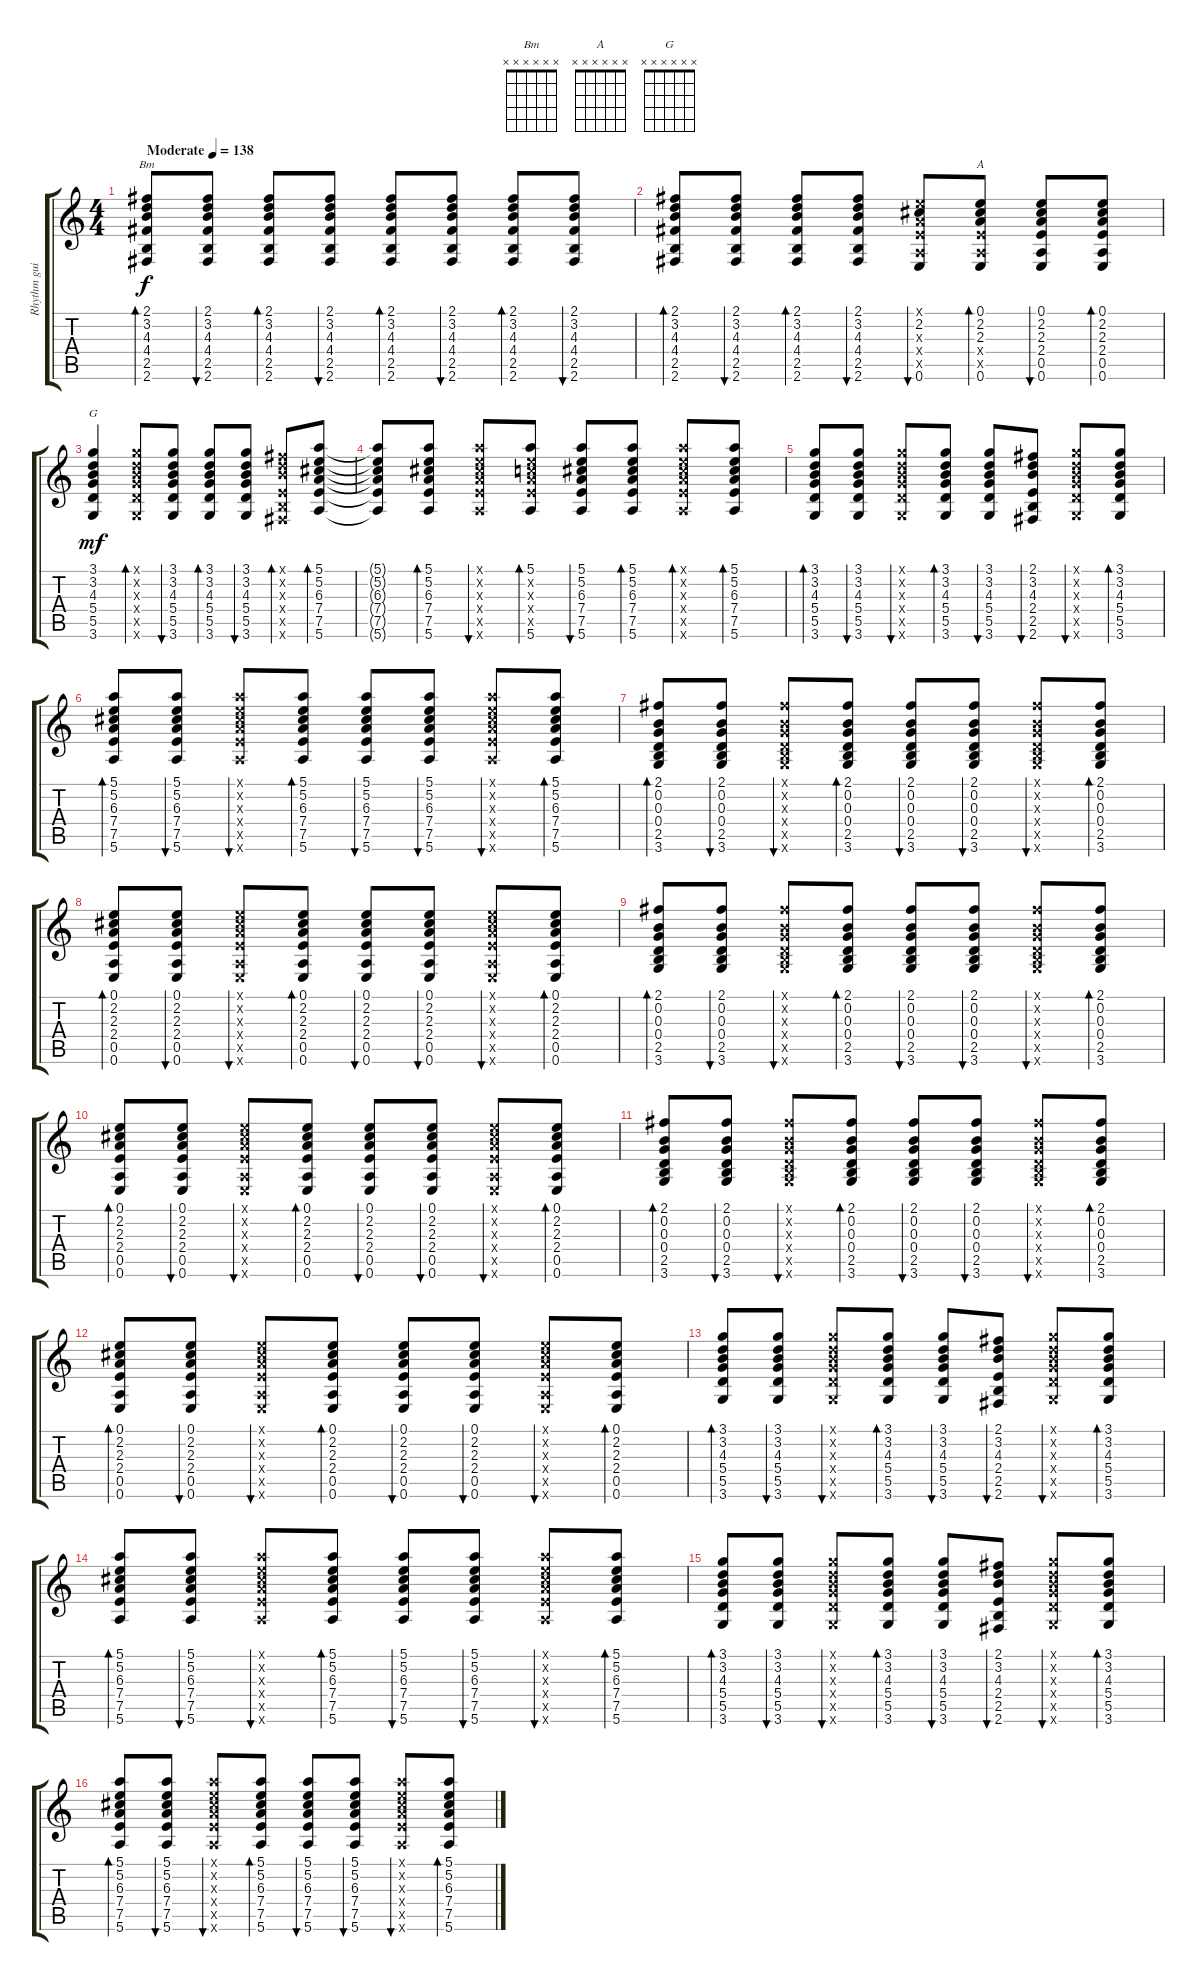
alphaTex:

\track ("Rhythm guitar" "Rhythm gui") {instrument acousticguitarsteel}
\staff {score tabs}
\tuning (E4 B3 G3 D3 A2 E2) {hide}
\chord ("Bm" x x x x x x)
\chord ("A" x x x x x x)
\chord ("G" x x x x x x)
\ts (4 4)
\tempo (138 "Moderate")
\clef g2
\ks c
(2.1 3.2 4.3 4.4 2.5 2.6).8{bd 60 ch "Bm" dy f instrument acousticguitarsteel} (2.1 3.2 4.3 4.4 2.5 2.6).8{bu 60} (2.1 3.2 4.3 4.4 2.5 2.6).8{bd 60} (2.1 3.2 4.3 4.4 2.5 2.6).8{bu 60} (2.1 3.2 4.3 4.4 2.5 2.6).8{bd 60} (2.1 3.2 4.3 4.4 2.5 2.6).8{bu 60} (2.1 3.2 4.3 4.4 2.5 2.6).8{bd 60} (2.1 3.2 4.3 4.4 2.5 2.6).8{bu 60} |
(2.1 3.2 4.3 4.4 2.5 2.6).8{bd 60} (2.1 3.2 4.3 4.4 2.5 2.6).8{bu 60} (2.1 3.2 4.3 4.4 2.5 2.6).8{bd 60} (2.1 3.2 4.3 4.4 2.5 2.6).8{bu 60} (0.1{x} 2.2 2.3{x} 2.4{x} 0.5{x} 0.6).8{bu 60} (0.1 2.2 2.3 2.4{x} 0.5{x} 0.6).8{bd 60 ch "A"} (0.1 2.2 2.3 2.4 0.5 0.6).8{bu 60} (0.1 2.2 2.3 2.4 0.5 0.6).8{bd 60} |
(3.1 3.2 4.3 5.4 5.5 3.6).4{ch "G" dy mf} (3.1{x} 3.2{x} 4.3{x} 5.4{x} 5.5{x} 3.6{x}).8{bd 60} (3.1 3.2 4.3 5.4 5.5 3.6).8{bu 60} (3.1 3.2 4.3 5.4 5.5 3.6).8{bd 60} (3.1 3.2 4.3 5.4 5.5 3.6).8{bu 60} (2.1{x} 3.2{x} 4.3{x} 2.4{x} 2.5{x} 2.6{x}).8{bd 60} (5.1 5.2 6.3 7.4 7.5 5.6).8{bd 60} |
(5.1{t} 5.2{t} 6.3{t} 7.4{t} 7.5{t} 5.6{t}).8 (5.1 5.2 6.3 7.4 7.5 5.6).8{bd 60} (5.1{x} 5.2{x} 6.3{x} 7.4{x} 7.5{x} 5.6{x}).8{bu 60} (5.1 5.2{x} 5.3{x} 7.4{x} 7.5{x} 5.6).8{bd 60} (5.1 5.2 6.3 7.4 7.5 5.6).8{bu 60} (5.1 5.2 6.3 7.4 7.5 5.6).8{bd 60} (5.1{x} 5.2{x} 6.3{x} 7.4{x} 7.5{x} 5.6{x}).8{bd 60} (5.1 5.2 6.3 7.4 7.5 5.6).8{bd 60} |
(3.1 3.2 4.3 5.4 5.5 3.6).8{bd 60} (3.1 3.2 4.3 5.4 5.5 3.6).8{bu 60} (3.1{x} 3.2{x} 4.3{x} 5.4{x} 5.5{x} 3.6{x}).8{bu 60} (3.1 3.2 4.3 5.4 5.5 3.6).8{bd 60} (3.1 3.2 4.3 5.4 5.5 3.6).8{bu 60} (2.1 3.2 4.3 2.4 2.5 2.6).8{bu 60} (3.1{x} 3.2{x} 4.3{x} 5.4{x} 5.5{x} 3.6{x}).8{bu 60} (3.1 3.2 4.3 5.4 5.5 3.6).8{bd 60} |
(5.1 5.2 6.3 7.4 7.5 5.6).8{bd 60} (5.1 5.2 6.3 7.4 7.5 5.6).8{bu 60} (5.1{x} 5.2{x} 6.3{x} 7.4{x} 7.5{x} 5.6{x}).8{bu 60} (5.1 5.2 6.3 7.4 7.5 5.6).8{bd 60} (5.1 5.2 6.3 7.4 7.5 5.6).8{bu 60} (5.1 5.2 6.3 7.4 7.5 5.6).8{bu 60} (5.1{x} 5.2{x} 6.3{x} 7.4{x} 7.5{x} 5.6{x}).8{bu 60} (5.1 5.2 6.3 7.4 7.5 5.6).8{bd 60} |
(2.1 0.2 0.3 0.4 2.5 3.6).8{bd 60} (2.1 0.2 0.3 0.4 2.5 3.6).8{bu 60} (2.1{x} 0.2{x} 0.3{x} 0.4{x} 2.5{x} 3.6{x}).8{bu 60} (2.1 0.2 0.3 0.4 2.5 3.6).8{bd 60} (2.1 0.2 0.3 0.4 2.5 3.6).8{bu 60} (2.1 0.2 0.3 0.4 2.5 3.6).8{bu 60} (2.1{x} 0.2{x} 0.3{x} 0.4{x} 2.5{x} 3.6{x}).8{bu 60} (2.1 0.2 0.3 0.4 2.5 3.6).8{bd 60} |
(0.1 2.2 2.3 2.4 0.5 0.6).8{bd 60} (0.1 2.2 2.3 2.4 0.5 0.6).8{bu 60} (0.1{x} 2.2{x} 2.3{x} 2.4{x} 0.5{x} 0.6{x}).8{bu 60} (0.1 2.2 2.3 2.4 0.5 0.6).8{bd 60} (0.1 2.2 2.3 2.4 0.5 0.6).8{bu 60} (0.1 2.2 2.3 2.4 0.5 0.6).8{bu 60} (0.1{x} 2.2{x} 2.3{x} 2.4{x} 0.5{x} 0.6{x}).8{bu 60} (0.1 2.2 2.3 2.4 0.5 0.6).8{bd 60} |
(2.1 0.2 0.3 0.4 2.5 3.6).8{bd 60} (2.1 0.2 0.3 0.4 2.5 3.6).8{bu 60} (2.1{x} 0.2{x} 0.3{x} 0.4{x} 2.5{x} 3.6{x}).8{bu 60} (2.1 0.2 0.3 0.4 2.5 3.6).8{bd 60} (2.1 0.2 0.3 0.4 2.5 3.6).8{bu 60} (2.1 0.2 0.3 0.4 2.5 3.6).8{bu 60} (2.1{x} 0.2{x} 0.3{x} 0.4{x} 2.5{x} 3.6{x}).8{bu 60} (2.1 0.2 0.3 0.4 2.5 3.6).8{bd 60} |
(0.1 2.2 2.3 2.4 0.5 0.6).8{bd 60} (0.1 2.2 2.3 2.4 0.5 0.6).8{bu 60} (0.1{x} 2.2{x} 2.3{x} 2.4{x} 0.5{x} 0.6{x}).8{bu 60} (0.1 2.2 2.3 2.4 0.5 0.6).8{bd 60} (0.1 2.2 2.3 2.4 0.5 0.6).8{bu 60} (0.1 2.2 2.3 2.4 0.5 0.6).8{bu 60} (0.1{x} 2.2{x} 2.3{x} 2.4{x} 0.5{x} 0.6{x}).8{bu 60} (0.1 2.2 2.3 2.4 0.5 0.6).8{bd 60} |
(2.1 0.2 0.3 0.4 2.5 3.6).8{bd 60} (2.1 0.2 0.3 0.4 2.5 3.6).8{bu 60} (2.1{x} 0.2{x} 0.3{x} 0.4{x} 2.5{x} 3.6{x}).8{bu 60} (2.1 0.2 0.3 0.4 2.5 3.6).8{bd 60} (2.1 0.2 0.3 0.4 2.5 3.6).8{bu 60} (2.1 0.2 0.3 0.4 2.5 3.6).8{bu 60} (2.1{x} 0.2{x} 0.3{x} 0.4{x} 2.5{x} 3.6{x}).8{bu 60} (2.1 0.2 0.3 0.4 2.5 3.6).8{bd 60} |
(0.1 2.2 2.3 2.4 0.5 0.6).8{bd 60} (0.1 2.2 2.3 2.4 0.5 0.6).8{bu 60} (0.1{x} 2.2{x} 2.3{x} 2.4{x} 0.5{x} 0.6{x}).8{bu 60} (0.1 2.2 2.3 2.4 0.5 0.6).8{bd 60} (0.1 2.2 2.3 2.4 0.5 0.6).8{bu 60} (0.1 2.2 2.3 2.4 0.5 0.6).8{bu 60} (0.1{x} 2.2{x} 2.3{x} 2.4{x} 0.5{x} 0.6{x}).8{bu 60} (0.1 2.2 2.3 2.4 0.5 0.6).8{bd 60} |
(3.1 3.2 4.3 5.4 5.5 3.6).8{bd 60} (3.1 3.2 4.3 5.4 5.5 3.6).8{bu 60} (3.1{x} 3.2{x} 4.3{x} 5.4{x} 5.5{x} 3.6{x}).8{bu 60} (3.1 3.2 4.3 5.4 5.5 3.6).8{bd 60} (3.1 3.2 4.3 5.4 5.5 3.6).8{bu 60} (2.1 3.2 4.3 2.4 2.5 2.6).8{bu 60} (3.1{x} 3.2{x} 4.3{x} 5.4{x} 5.5{x} 3.6{x}).8{bu 60} (3.1 3.2 4.3 5.4 5.5 3.6).8{bd 60} |
(5.1 5.2 6.3 7.4 7.5 5.6).8{bd 60} (5.1 5.2 6.3 7.4 7.5 5.6).8{bu 60} (5.1{x} 5.2{x} 6.3{x} 7.4{x} 7.5{x} 5.6{x}).8{bu 60} (5.1 5.2 6.3 7.4 7.5 5.6).8{bd 60} (5.1 5.2 6.3 7.4 7.5 5.6).8{bu 60} (5.1 5.2 6.3 7.4 7.5 5.6).8{bu 60} (5.1{x} 5.2{x} 6.3{x} 7.4{x} 7.5{x} 5.6{x}).8{bu 60} (5.1 5.2 6.3 7.4 7.5 5.6).8{bd 60} |
(3.1 3.2 4.3 5.4 5.5 3.6).8{bd 60} (3.1 3.2 4.3 5.4 5.5 3.6).8{bu 60} (3.1{x} 3.2{x} 4.3{x} 5.4{x} 5.5{x} 3.6{x}).8{bu 60} (3.1 3.2 4.3 5.4 5.5 3.6).8{bd 60} (3.1 3.2 4.3 5.4 5.5 3.6).8{bu 60} (2.1 3.2 4.3 2.4 2.5 2.6).8{bu 60} (3.1{x} 3.2{x} 4.3{x} 5.4{x} 5.5{x} 3.6{x}).8{bu 60} (3.1 3.2 4.3 5.4 5.5 3.6).8{bd 60} |
(5.1 5.2 6.3 7.4 7.5 5.6).8{bd 60} (5.1 5.2 6.3 7.4 7.5 5.6).8{bu 60} (5.1{x} 5.2{x} 6.3{x} 7.4{x} 7.5{x} 5.6{x}).8{bu 60} (5.1 5.2 6.3 7.4 7.5 5.6).8{bd 60} (5.1 5.2 6.3 7.4 7.5 5.6).8{bu 60} (5.1 5.2 6.3 7.4 7.5 5.6).8{bu 60} (5.1{x} 5.2{x} 6.3{x} 7.4{x} 7.5{x} 5.6{x}).8{bu 60} (5.1 5.2 6.3 7.4 7.5 5.6).8{bd 60}
